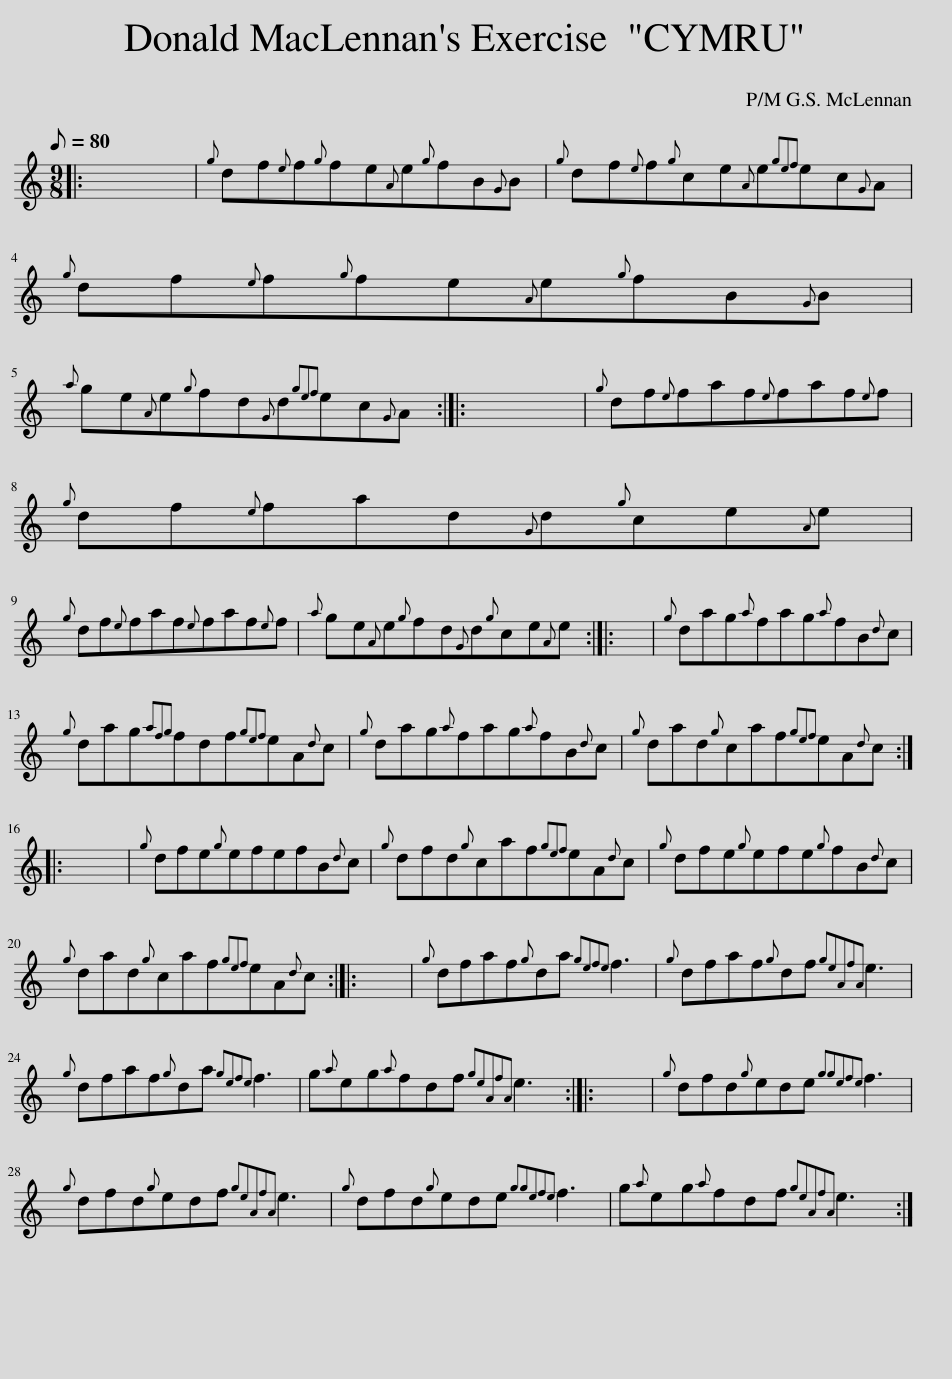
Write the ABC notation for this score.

X:1
L:1/8
Q:1/8=80
M:9/8
I:linebreak $
K:C
V:1 treble
V:1
|: x9 |{g} df{e}f{g}fe{A}e{g}fB{G}B |{g} df{e}f{g}ce{A}e{gef}ec{G}A |${g} df{e}f{g}fe{A}e{g}fB{G}B |${a} ge{A}e{g}fd{G}d{gef}ec{G}A :: %5
 x9 |{g} df{e}faf{e}faf{e}f |${g} df{e}fad{G}d{g}ce{A}e |${g} df{e}faf{e}faf{e}f |{a} ge{A}e{g}fd{G}d{g}ce{A}e :: %10
 x9 |{g} dag{a}fag{a}fB{d}c |${g} dag{afg}fdf{gef}eA{d}c |{g} dag{a}fag{a}fB{d}c |{g} dad{g}caf{gef}eA{d}c ::$ %15
 x9 |{g} dfe{g}efefB{d}c |{g} dfd{g}caf{gef}eA{d}c |{g} dfe{g}efe{g}fB{d}c |${g} dad{g}caf{gef}eA{d}c :: %20
 x9 |{g} dfaf{g}da{gefe} f3 |{g} dfaf{g}df{geAfA} e3 |${g} dfaf{g}da{gefe} f3 | g{a}eg{a}fdf{geAfA} e3 :: %25
 x9 |{g} dfd{g}ede{ggefe} f3 |${g} dfd{g}edf{geAfA} e3 |{g} dfd{g}ede{ggefe} f3 | g{a}eg{a}fdf{geAfA} e3 :| %30
